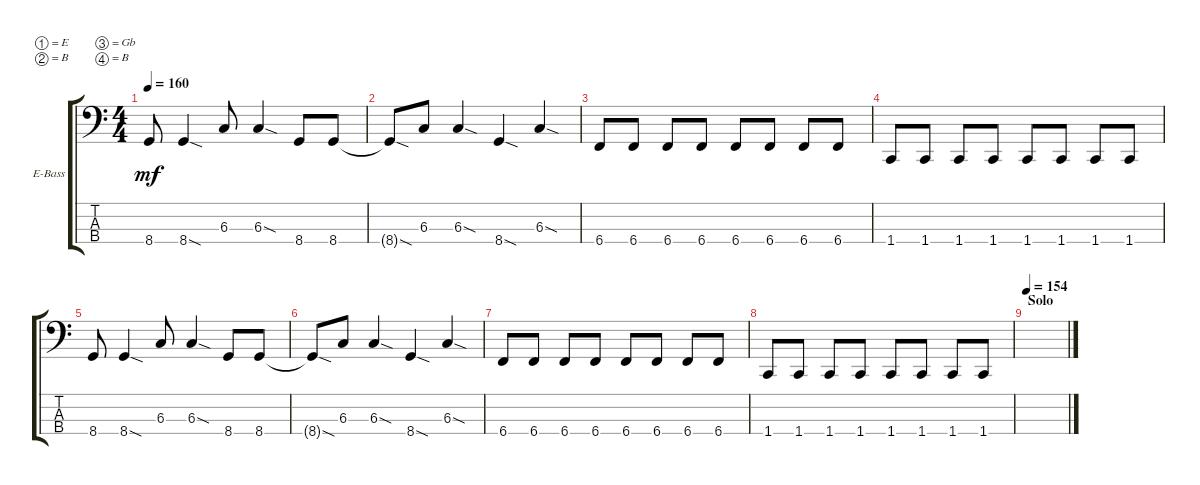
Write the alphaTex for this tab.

\defaultSystemsLayout 4
\bracketExtendMode groupsimilarinstruments
\firstSystemTrackNameOrientation horizontal
\otherSystemsTrackNameOrientation horizontal
\track ("Electric Bass" "E-Bass") {instrument electricbassfinger}
\staff {score tabs}
\tuning (E2 B1 Gb1 B0)
\ts (4 4)
\tempo 160
\clef f4
\ks c
8.4.8{dy mf} 8.4{sod}.4 6.3.8 6.3{sod}.4 8.4.8 8.4.8 |
8.4{sod t}.8 6.3.8 6.3{sod}.4 8.4{sod}.4 6.3{sod}.4 |
6.4.8 6.4.8 6.4.8 6.4.8 6.4.8 6.4.8 6.4.8 6.4.8 |
1.4.8 1.4.8 1.4.8 1.4.8 1.4.8 1.4.8 1.4.8 1.4.8 |
8.4.8 8.4{sod}.4 6.3.8 6.3{sod}.4 8.4.8 8.4.8 |
8.4{sod t}.8 6.3.8 6.3{sod}.4 8.4{sod}.4 6.3{sod}.4 |
6.4.8 6.4.8 6.4.8 6.4.8 6.4.8 6.4.8 6.4.8 6.4.8 |
1.4.8 1.4.8 1.4.8 1.4.8 1.4.8 1.4.8 1.4.8 1.4.8 |
\section ("" "Solo")
\tempo 154
